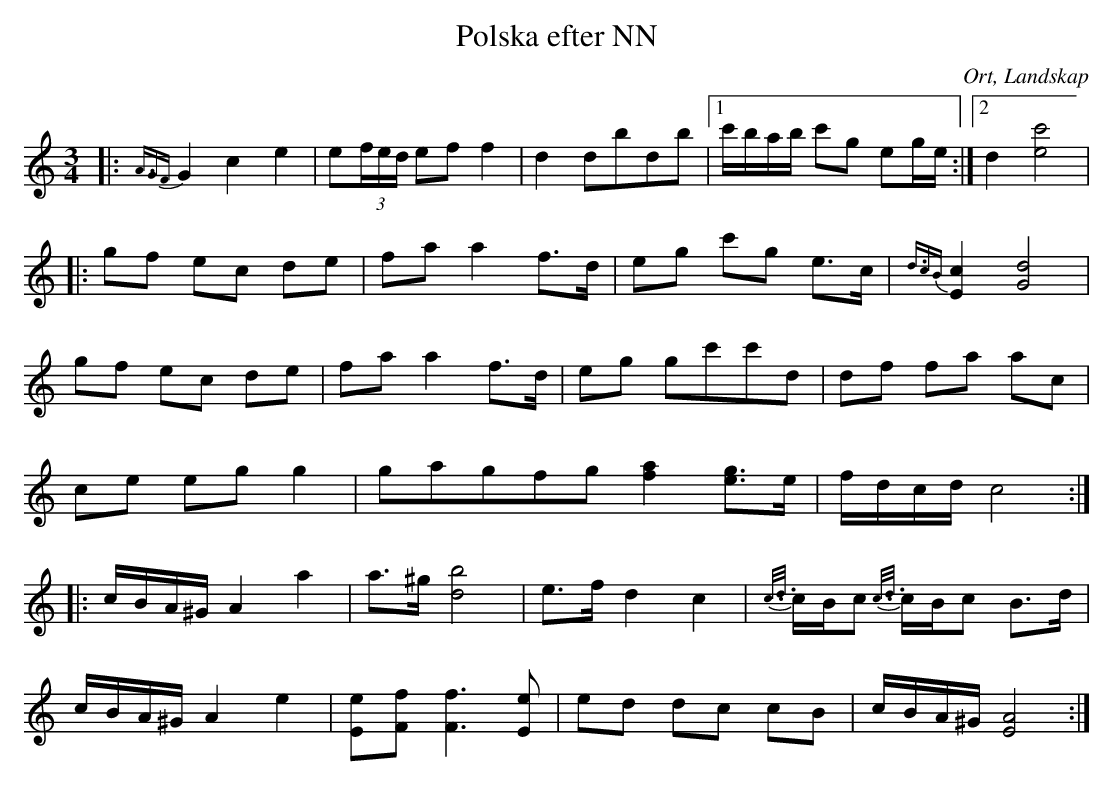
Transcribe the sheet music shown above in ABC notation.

X:1
T:Polska efter NN
O:Ort, Landskap
M:3/4
L:1/8
K:C
|:{A3/2GF}G2 c2 e2|e(3f/e/d/ ef f2|d2 dbdb|1 c'/b/a/b/ c'g eg/e/:|2 d2 [e4c'4]|
|:gf ec de|fa a2 f>d|eg c'g e>c|{d3/2cB}[c2E2] [G4d4]|
gf ec de|fa a2 f>d|eg gc'c'd|df fa ac|
ce eg g2|g2/5a2/5g2/5f2/5g2/5 [f2a2] [eg]>e|f/d/c/d/  c4:|
|:c/B/A/^G/ A2 a2|a>^g [d4b4]|e>f d2 c2|{c3/4d3/4}c/B/c {c3/4d3/4}c/B/c B>d|
c/B/A/^G/ A2 e2|[Ee][Ff] [F3f3] [Ee] |ed dc cB|c/B/A/^G/ [E4A4]:|
